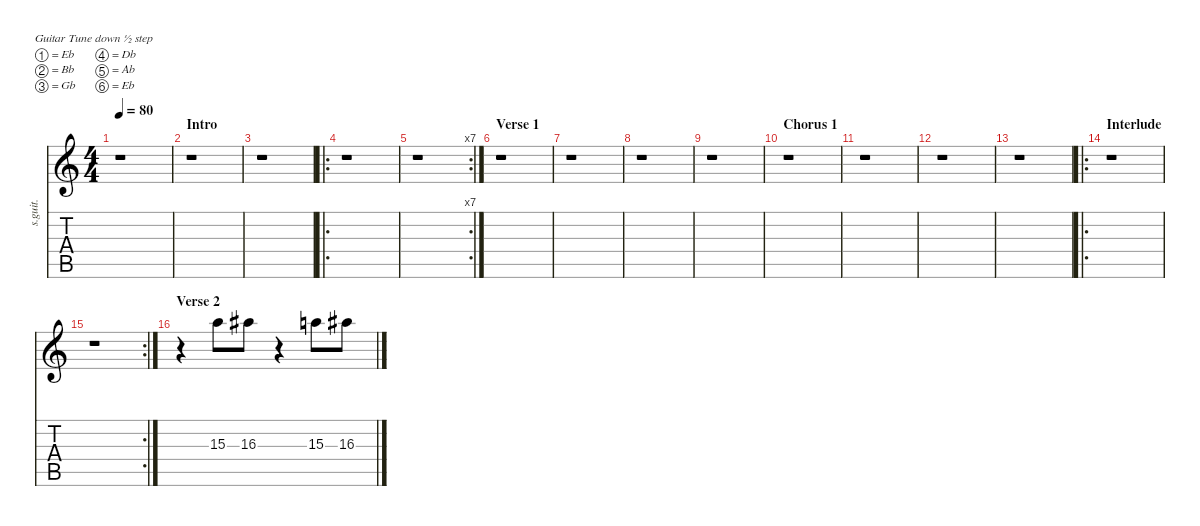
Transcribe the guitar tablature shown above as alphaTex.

\defaultSystemsLayout 4
\hideDynamics
\bracketExtendMode nobrackets
\track ("Vocals (Backing 2, Sharp)" "s.guit.") {instrument tenorsax}
\staff {score tabs}
\tuning (Eb4 Bb3 Gb3 Db3 Ab2 Eb2)
\displaytranspose 12
\ts (4 4)
\beaming (8 2 2 2 2)
\tempo 80
\clef g2
\ks c
r.1{dy f instrument tenorsax} |
\section ("" "Intro")
r.1 |
r.1 |
\ro
r.1 |
\rc 7
r.1 |
\section ("" "Verse 1")
r.1 |
r.1 |
r.1 |
r.1 |
\section ("" "Chorus 1")
r.1 |
r.1 |
r.1 |
r.1 |
\ro
\section ("" "Interlude")
r.1 |
\rc 2
r.1 |
\section ("" "Verse 2")
r.4 15.3.8{lyrics (0 "") lyrics (1 "") lyrics (2 "") lyrics (3 "") lyrics (4 "")} 16.3{acc #}.8{lyrics (0 "") lyrics (1 "") lyrics (2 "") lyrics (3 "") lyrics (4 "")} r.4 15.3.8{lyrics (0 "") lyrics (1 "") lyrics (2 "") lyrics (3 "") lyrics (4 "")} 16.3{acc #}.8{lyrics (0 "") lyrics (1 "") lyrics (2 "") lyrics (3 "") lyrics (4 "")}
